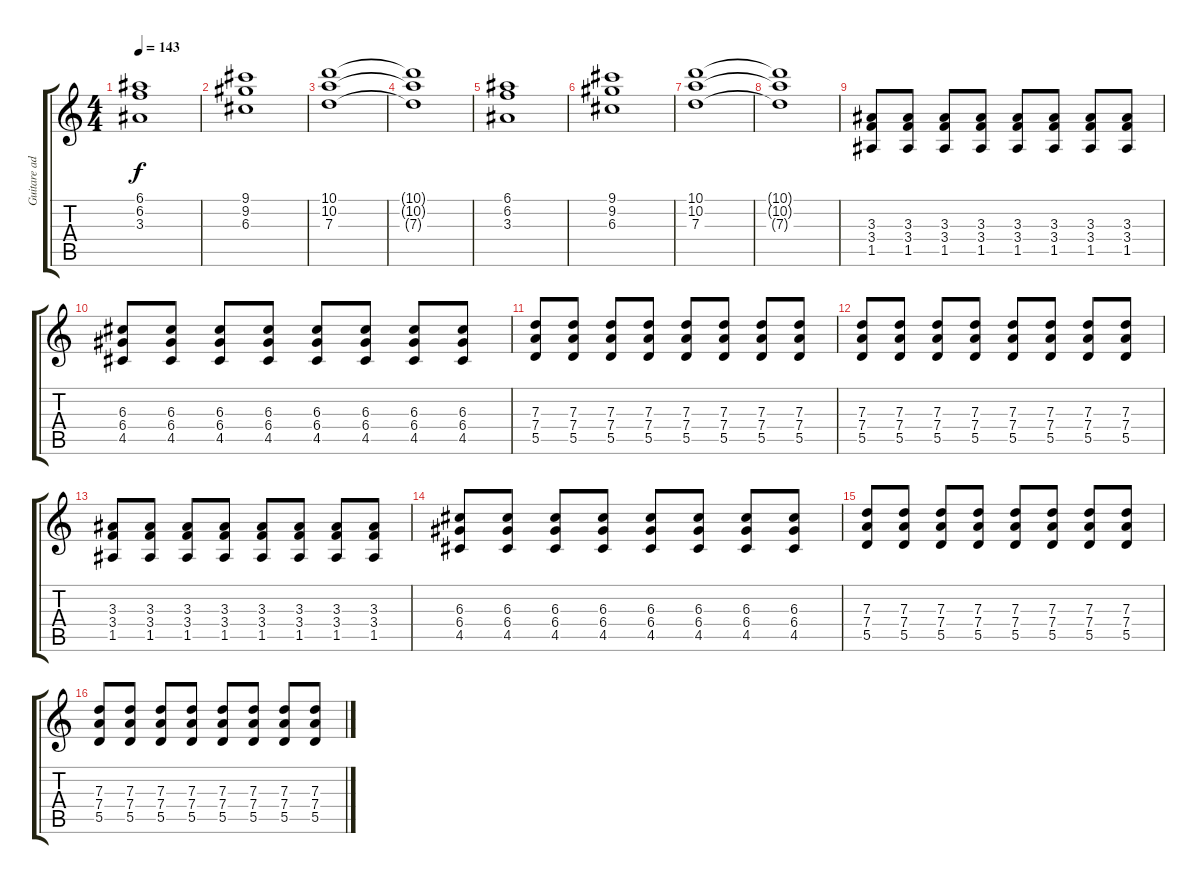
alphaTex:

\track ("Guitare aditionnelle" "Guitare ad") {instrument distortionguitar}
\staff {score tabs}
\tuning (E4 B3 G3 D3 A2 E2) {hide}
\ts (4 4)
\tempo 143
\clef g2
\ks c
(6.1 6.2 3.3).1{dy f} |
(9.1 9.2 6.3).1 |
(10.1 10.2 7.3).1 |
(10.1{t} 10.2{t} 7.3{t}).1 |
(6.1 6.2 3.3).1 |
(9.1 9.2 6.3).1 |
(10.1 10.2 7.3).1 |
(10.1{t} 10.2{t} 7.3{t}).1 |
(3.3 3.4 1.5).8 (3.3 3.4 1.5).8 (3.3 3.4 1.5).8 (3.3 3.4 1.5).8 (3.3 3.4 1.5).8 (3.3 3.4 1.5).8 (3.3 3.4 1.5).8 (3.3 3.4 1.5).8 |
(6.3 6.4 4.5).8 (6.3 6.4 4.5).8 (6.3 6.4 4.5).8 (6.3 6.4 4.5).8 (6.3 6.4 4.5).8 (6.3 6.4 4.5).8 (6.3 6.4 4.5).8 (6.3 6.4 4.5).8 |
(7.3 7.4 5.5).8 (7.3 7.4 5.5).8 (7.3 7.4 5.5).8 (7.3 7.4 5.5).8 (7.3 7.4 5.5).8 (7.3 7.4 5.5).8 (7.3 7.4 5.5).8 (7.3 7.4 5.5).8 |
(7.3 7.4 5.5).8 (7.3 7.4 5.5).8 (7.3 7.4 5.5).8 (7.3 7.4 5.5).8 (7.3 7.4 5.5).8 (7.3 7.4 5.5).8 (7.3 7.4 5.5).8 (7.3 7.4 5.5).8 |
(3.3 3.4 1.5).8 (3.3 3.4 1.5).8 (3.3 3.4 1.5).8 (3.3 3.4 1.5).8 (3.3 3.4 1.5).8 (3.3 3.4 1.5).8 (3.3 3.4 1.5).8 (3.3 3.4 1.5).8 |
(6.3 6.4 4.5).8 (6.3 6.4 4.5).8 (6.3 6.4 4.5).8 (6.3 6.4 4.5).8 (6.3 6.4 4.5).8 (6.3 6.4 4.5).8 (6.3 6.4 4.5).8 (6.3 6.4 4.5).8 |
(7.3 7.4 5.5).8 (7.3 7.4 5.5).8 (7.3 7.4 5.5).8 (7.3 7.4 5.5).8 (7.3 7.4 5.5).8 (7.3 7.4 5.5).8 (7.3 7.4 5.5).8 (7.3 7.4 5.5).8 |
(7.3 7.4 5.5).8 (7.3 7.4 5.5).8 (7.3 7.4 5.5).8 (7.3 7.4 5.5).8 (7.3 7.4 5.5).8 (7.3 7.4 5.5).8 (7.3 7.4 5.5).8 (7.3 7.4 5.5).8
